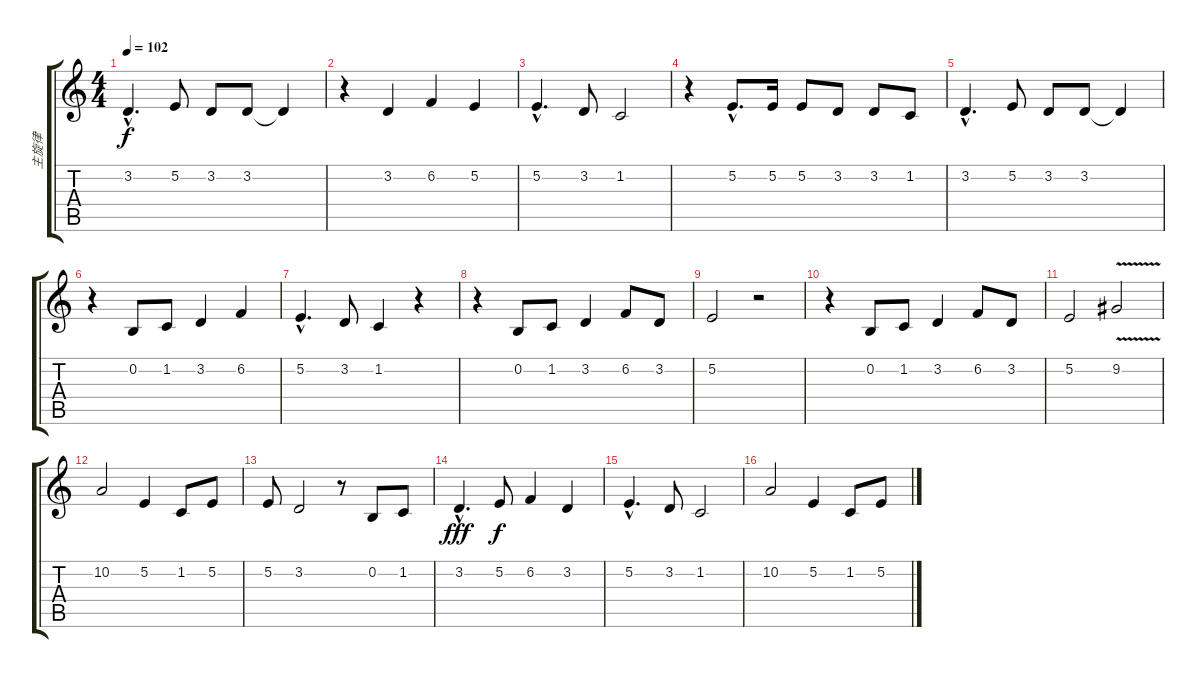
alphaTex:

\track ("主旋律" "主旋律") {instrument panflute}
\staff {score tabs}
\tuning (E4 B3 G3 D3 A2 E2) {hide}
\ts (4 4)
\tempo 102
\clef g2
\ks c
3.2{hac}.4{d dy f} 5.2.8 3.2.8 3.2.8 3.2{t}.4 |
r.4 3.2.4 6.2.4 5.2.4 |
5.2{hac}.4{d} 3.2.8 1.2.2 |
r.4 5.2{hac}.8{d} 5.2.16 5.2.8 3.2.8 3.2.8 1.2.8 |
3.2{hac}.4{d} 5.2.8 3.2.8 3.2.8 3.2{t}.4 |
r.4 0.2.8 1.2.8 3.2.4 6.2.4 |
5.2{hac}.4{d} 3.2.8 1.2.4 r.4 |
r.4 0.2.8 1.2.8 3.2.4 6.2.8 3.2.8 |
5.2.2 r.2 |
r.4 0.2.8 1.2.8 3.2.4 6.2.8 3.2.8 |
5.2.2 9.2{v}.2 |
10.2.2 5.2.4 1.2.8 5.2.8 |
5.2.8 3.2.2 r.8 0.2.8 1.2.8 |
3.2{hac}.4{d dy fff} 5.2.8{dy f} 6.2.4 3.2.4 |
5.2{hac}.4{d} 3.2.8 1.2.2 |
10.2.2 5.2.4 1.2.8 5.2.8
